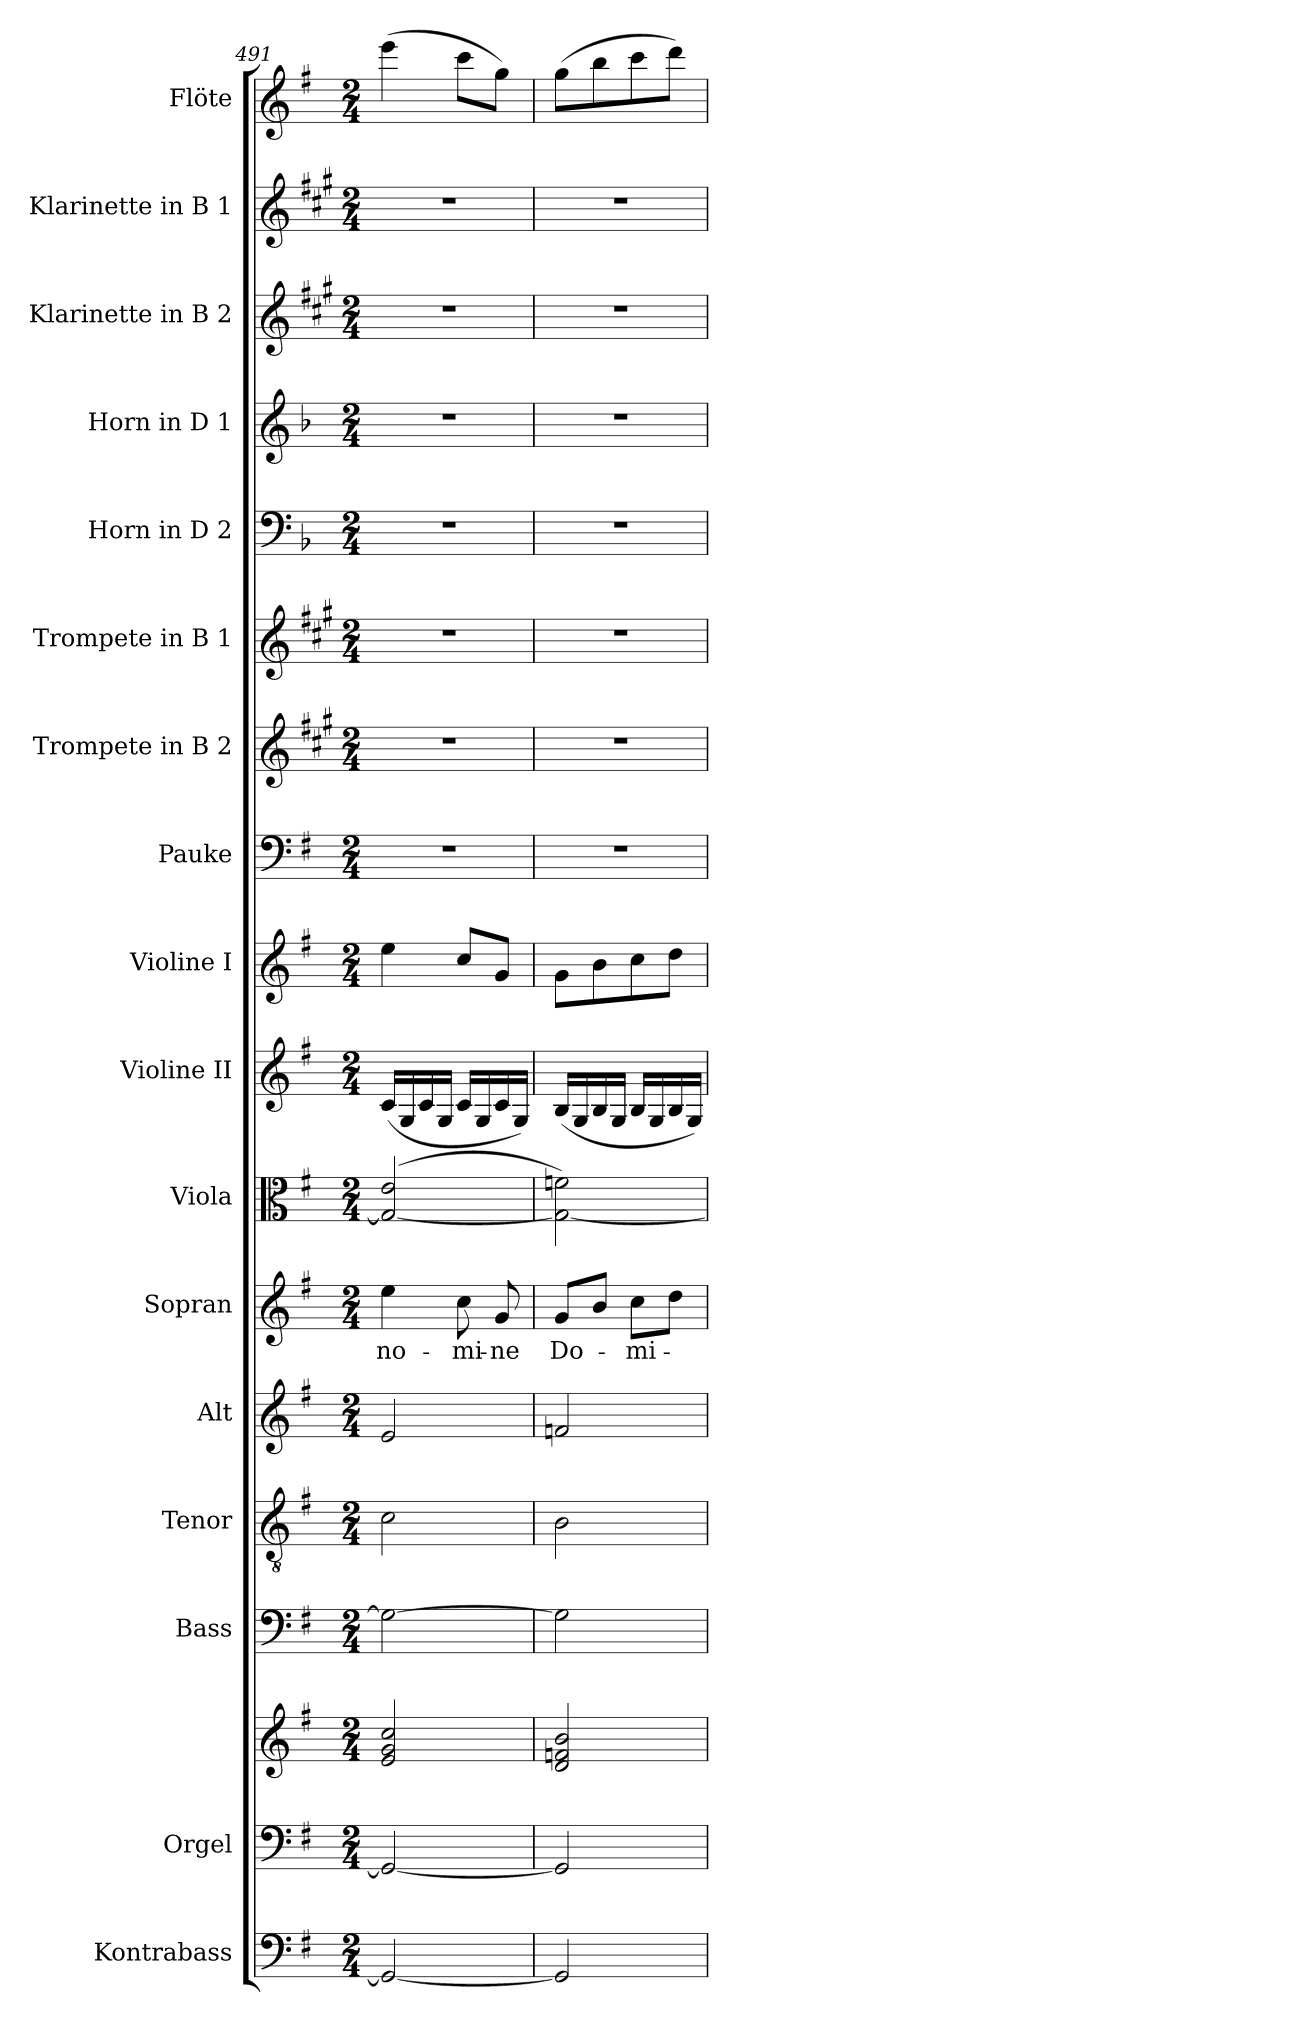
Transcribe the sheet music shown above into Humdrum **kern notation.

**kern	**kern	**kern	**kern	**kern	**kern	**kern	**text	**kern	**kern	**kern	**kern	**kern	**kern	**kern	**kern	**kern	**kern	**kern
*part17	*part16	*part16	*part15	*part14	*part13	*part12	*part12	*part11	*part10	*part9	*part8	*part7	*part6	*part5	*part4	*part3	*part2	*part1
*staff18	*staff17	*staff16	*staff15	*staff14	*staff13	*staff12	*staff12	*staff11	*staff10	*staff9	*staff8	*staff7	*staff6	*staff5	*staff4	*staff3	*staff2	*staff1
*I"Kontrabass	*I"Orgel	*	*I"Bass	*I"Tenor	*I"Alt	*I"Sopran	*	*I"Viola	*I"Violine II	*I"Violine I	*I"Pauke	*I"Trompete in B 2	*I"Trompete in B 1	*I"Horn in D 2	*I"Horn in D 1	*I"Klarinette in B 2	*I"Klarinette in B 1	*I"Flöte
*I'Kb.	*I'Org.	*	*I'B	*I'T	*I'A	*I'S	*	*I'Vla.	*I'Vl. II	*I'Vl. I	*I'Pk.	*I'Trp. 2	*I'Trp. 1	*I'Hrn. 2	*I'Hrn. 1	*I'Kl. 2	*I'Kl. 1	*I'Fl.
*clefF4	*clefF4	*clefG2	*clefF4	*clefGv2	*clefG2	*clefG2	*	*clefC3	*clefG2	*clefG2	*clefF4	*clefG2	*clefG2	*clefF4	*clefG2	*clefG2	*clefG2	*clefG2
*ITrd7c12	*	*	*	*	*	*	*	*	*	*	*	*ITrd1c2	*ITrd1c2	*ITrd-1c-2	*ITrd-1c-2	*ITrd1c2	*ITrd1c2	*
*k[f#]	*k[f#]	*k[f#]	*k[f#]	*k[f#]	*k[f#]	*k[f#]	*	*k[f#]	*k[f#]	*k[f#]	*k[f#]	*k[f#]	*k[f#]	*k[f#]	*k[f#]	*k[f#]	*k[f#]	*k[f#]
*G:	*G:	*G:	*G:	*G:	*G:	*G:	*	*G:	*G:	*G:	*G:	*G:	*G:	*G:	*G:	*G:	*G:	*G:
*M2/4	*M2/4	*M2/4	*M2/4	*M2/4	*M2/4	*M2/4	*	*M2/4	*M2/4	*M2/4	*M2/4	*M2/4	*M2/4	*M2/4	*M2/4	*M2/4	*M2/4	*M2/4
=491	=491	=491	=491	=491	=491	=491	=491	=491	=491	=491	=491	=491	=491	=491	=491	=491	=491	=491
!	!	!	!	!	!	!	!LO:LY:b	!	!	!	!	!	!	!	!	!	!	!
2GGG/_	2GG/_	2e/ 2g/ 2cc/	2G\_	2c\	2e/	4ee\	no-	(2G/_ 2e/	(<16c/LL	4ee\	2r	2r	2r	2r	2r	2r	2r	(>4eee\
.	.	.	.	.	.	.	.	.	16G/	.	.	.	.	.	.	.	.	.
.	.	.	.	.	.	.	.	.	16c/	.	.	.	.	.	.	.	.	.
.	.	.	.	.	.	.	.	.	16G/JJ	.	.	.	.	.	.	.	.	.
!	!	!	!	!	!	!	!LO:LY:b	!	!	!	!	!	!	!	!	!	!	!
.	.	.	.	.	.	8cc\	-mi-	.	16c/LL	8cc/L	.	.	.	.	.	.	.	8ccc\L
.	.	.	.	.	.	.	.	.	16G/	.	.	.	.	.	.	.	.	.
!	!	!	!	!	!	!	!LO:LY:b	!	!	!	!	!	!	!	!	!	!	!
.	.	.	.	.	.	8g/	-ne	.	16c/	8g/J	.	.	.	.	.	.	.	8gg\J)
.	.	.	.	.	.	.	.	.	16G/JJ)	.	.	.	.	.	.	.	.	.
=492	=492	=492	=492	=492	=492	=492	=492	=492	=492	=492	=492	=492	=492	=492	=492	=492	=492	=492
!	!	!	!	!	!	!	!LO:LY:b	!	!	!	!	!	!	!	!	!	!	!
2GGG/]	2GG/]	2d/ 2fn/ 2b/	2G\]	2B\	2fn/	8g/L	Do-	2G\_ 2fn\)	(<16B/LL	8g\L	2r	2r	2r	2r	2r	2r	2r	(>8gg\L
.	.	.	.	.	.	.	.	.	16G/	.	.	.	.	.	.	.	.	.
.	.	.	.	.	.	8b/J	.	.	16B/	8b\	.	.	.	.	.	.	.	8bb\
.	.	.	.	.	.	.	.	.	16G/JJ	.	.	.	.	.	.	.	.	.
!	!	!	!	!	!	!	!LO:LY:b	!	!	!	!	!	!	!	!	!	!	!
.	.	.	.	.	.	8cc\L	-mi-	.	16B/LL	8cc\	.	.	.	.	.	.	.	8ccc\
.	.	.	.	.	.	.	.	.	16G/	.	.	.	.	.	.	.	.	.
.	.	.	.	.	.	8dd\J	.	.	16B/	8dd\J	.	.	.	.	.	.	.	8ddd\J)
.	.	.	.	.	.	.	.	.	16G/JJ)	.	.	.	.	.	.	.	.	.
=	=	=	=	=	=	=	=	=	=	=	=	=	=	=	=	=	=	=
*-	*-	*-	*-	*-	*-	*-	*-	*-	*-	*-	*-	*-	*-	*-	*-	*-	*-	*-
